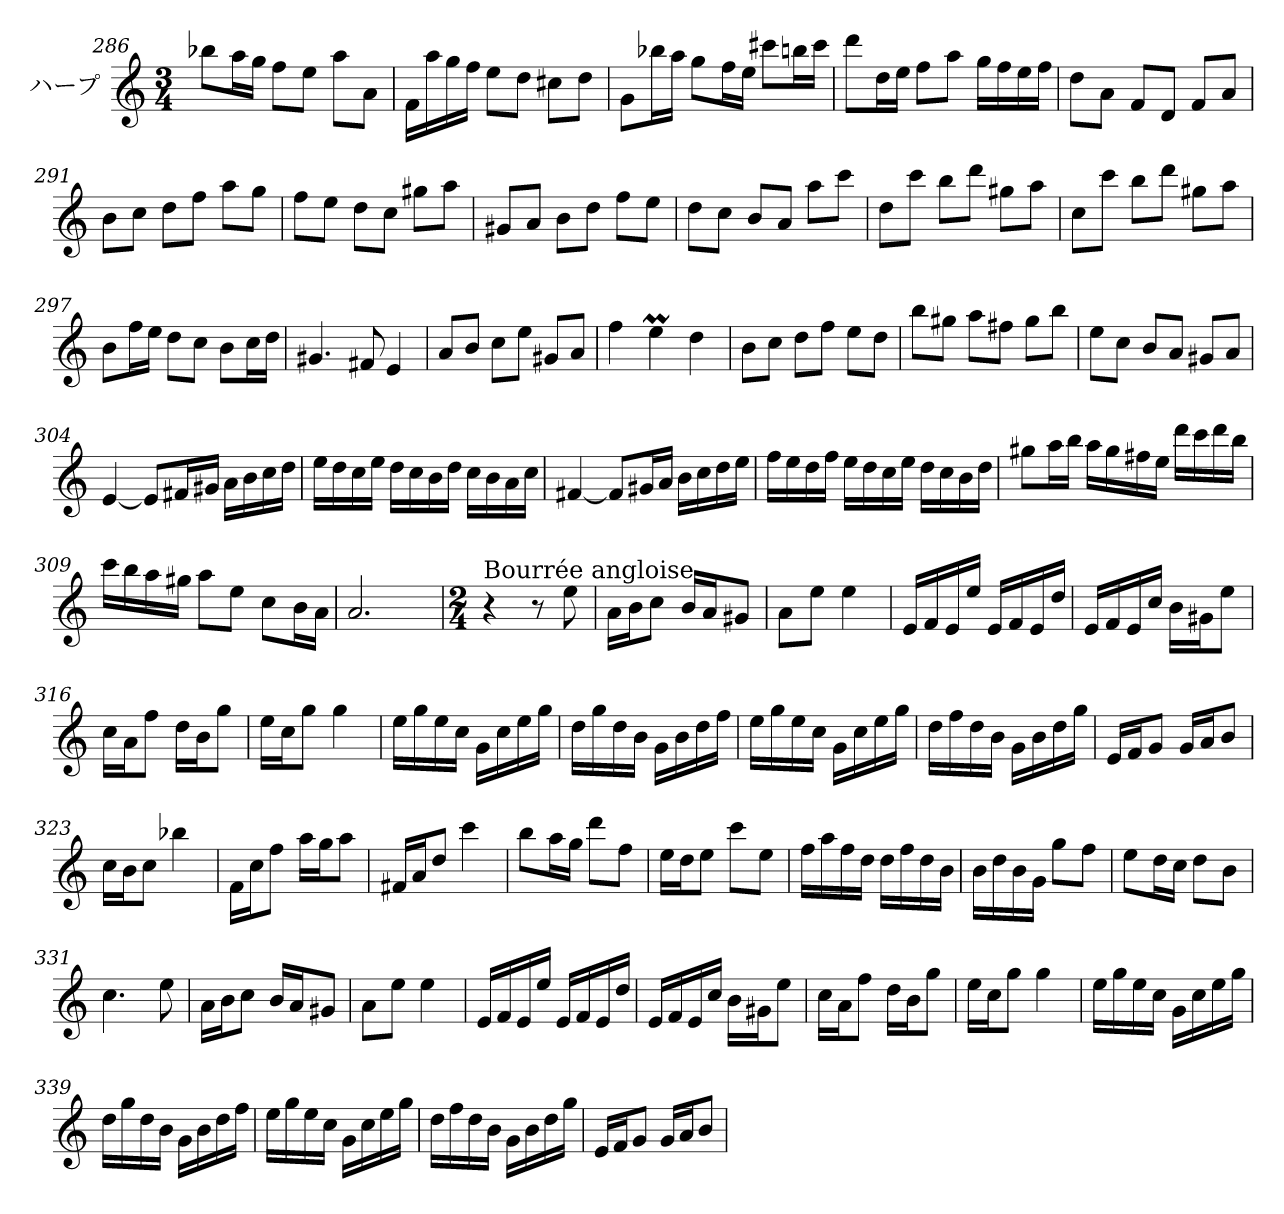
**kern
*part1
*staff1
*I"ハープ
*clefG2
*k[]
*M3/4
=286
8bb-X\L
16aa\L
16gg\JJ
8ff\L
8ee\J
8aa\L
8a\J
=287
16f\LL
16aa\
16gg\
16ff\JJ
8ee\L
8dd\J
8cc#X\L
8dd\J
=288
8g\L
16bb-X\L
16aa\JJ
8gg\L
16ff\L
16ee\JJ
8ccc#X\L
16bbn\L
16ccc#\JJ
!!LO:LB:g=z
=289
8ddd\L
16dd\L
16ee\JJ
8ff\L
8aa\J
16gg\LL
16ff\
16ee\
16ff\JJ
=290
8dd\L
8a\J
8f/L
8d/J
8f/L
8a/J
=291
8b\L
8cc\J
8dd\L
8ff\J
8aa\L
8gg\J
=292
8ff\L
8ee\J
8dd\L
8cc\J
8gg#X\L
8aa\J
=293
8g#X/L
8a/J
8b\L
8dd\J
8ff\L
8ee\J
=294
8dd\L
8cc\J
8b/L
8a/J
8aa\L
8ccc\J
!!LO:LB:g=z
=295
8dd\L
8ccc\J
8bb\L
8ddd\J
8gg#X\L
8aa\J
=296
8cc\L
8ccc\J
8bb\L
8ddd\J
8gg#X\L
8aa\J
=297
8b\L
16ff\L
16ee\JJ
8dd\L
8cc\J
8b\L
16cc\L
16dd\JJ
=298
4.g#X/
8f#X/
4e/
=299
8a/L
8b/J
8cc\L
8ee\J
8g#X/L
8a/J
=300
4ff\
4eem\
4dd\
=301
8b\L
8cc\J
8dd\L
8ff\J
8ee\L
8dd\J
!!LO:LB:g=z
=302
8bb\L
8gg#X\J
8aa\L
8ff#X\J
8gg#\L
8bb\J
=303
8ee\L
8cc\J
8b/L
8a/J
8g#X/L
8a/J
=304
[4e/
8e/L]
16f#X/L
16g#X/JJ
16a\LL
16b\
16cc\
16dd\JJ
=305
16ee\LL
16dd\
16cc\
16ee\JJ
16dd\LL
16cc\
16b\
16dd\JJ
16cc\LL
16b\
16a\
16cc\JJ
=306
[4f#X/
8f#/L]
16g#X/L
16a/JJ
16b\LL
16cc\
16dd\
16ee\JJ
!!LO:LB:g=z
=307
16ff\LL
16ee\
16dd\
16ff\JJ
16ee\LL
16dd\
16cc\
16ee\JJ
16dd\LL
16cc\
16b\
16dd\JJ
=308
8gg#X\L
16aa\L
16bb\JJ
16aa\LL
16gg#\
16ff#X\
16ee\JJ
16ddd\LL
16ccc\
16ddd\
16bb\JJ
=309
16ccc\LL
16bb\
16aa\
16gg#X\JJ
8aa\L
8ee\J
8cc\L
16b\L
16a\JJ
=310
2.a/
!!LO:PB:g=z
=311
*M2/4
!LO:TX:a:t=Bourrée angloise
4r
8r
8ee\
=312
16a\LL
16b\J
8cc\J
16b/LL
16a/J
8g#X/J
=313
8a\L
8ee\J
4ee\
=314
16e/LL
16f/
16e/
16ee/JJ
16e/LL
16f/
16e/
16dd/JJ
=315
16e/LL
16f/
16e/
16cc/JJ
16b\LL
16g#X\J
8ee\J
=316
16cc\LL
16a\J
8ff\J
16dd\LL
16b\J
8gg\J
=317
16ee\LL
16cc\J
8gg\J
4gg\
!!LO:LB:g=z
=318
16ee\LL
16gg\
16ee\
16cc\JJ
16g\LL
16cc\
16ee\
16gg\JJ
=319
16dd\LL
16gg\
16dd\
16b\JJ
16g\LL
16b\
16dd\
16ff\JJ
=320
16ee\LL
16gg\
16ee\
16cc\JJ
16g\LL
16cc\
16ee\
16gg\JJ
=321
16dd\LL
16ff\
16dd\
16b\JJ
16g\LL
16b\
16dd\
16gg\JJ
=322
16e/LL
16f/J
8g/J
16g/LL
16a/J
8b/J
=323
16cc\LL
16b\J
8cc\J
4bb-X\
!!LO:LB:g=z
=324
16f\LL
16cc\J
8ff\J
16aa\LL
16gg\J
8aa\J
=325
16f#X/LL
16a/J
8dd/J
4ccc\
=326
8bb\L
16aa\L
16gg\JJ
8ddd\L
8ff\J
=327
16ee\LL
16dd\J
8ee\J
8ccc\L
8ee\J
=328
16ff\LL
16aa\
16ff\
16dd\JJ
16dd\LL
16ff\
16dd\
16b\JJ
=329
16b\LL
16dd\
16b\
16g\JJ
8gg\L
8ff\J
=330
8ee\L
16dd\L
16cc\JJ
8dd\L
8b\J
=331
4.cc\
8ee\
!!LO:LB:g=z
=332
16a\LL
16b\J
8cc\J
16b/LL
16a/J
8g#X/J
=333
8a\L
8ee\J
4ee\
=334
16e/LL
16f/
16e/
16ee/JJ
16e/LL
16f/
16e/
16dd/JJ
=335
16e/LL
16f/
16e/
16cc/JJ
16b\LL
16g#X\J
8ee\J
=336
16cc\LL
16a\J
8ff\J
16dd\LL
16b\J
8gg\J
=337
16ee\LL
16cc\J
8gg\J
4gg\
=338
16ee\LL
16gg\
16ee\
16cc\JJ
16g\LL
16cc\
16ee\
16gg\JJ
!!LO:LB:g=z
=339
16dd\LL
16gg\
16dd\
16b\JJ
16g\LL
16b\
16dd\
16ff\JJ
=340
16ee\LL
16gg\
16ee\
16cc\JJ
16g\LL
16cc\
16ee\
16gg\JJ
=341
16dd\LL
16ff\
16dd\
16b\JJ
16g\LL
16b\
16dd\
16gg\JJ
=342
16e/LL
16f/J
8g/J
16g/LL
16a/J
8b/J
=
*-
